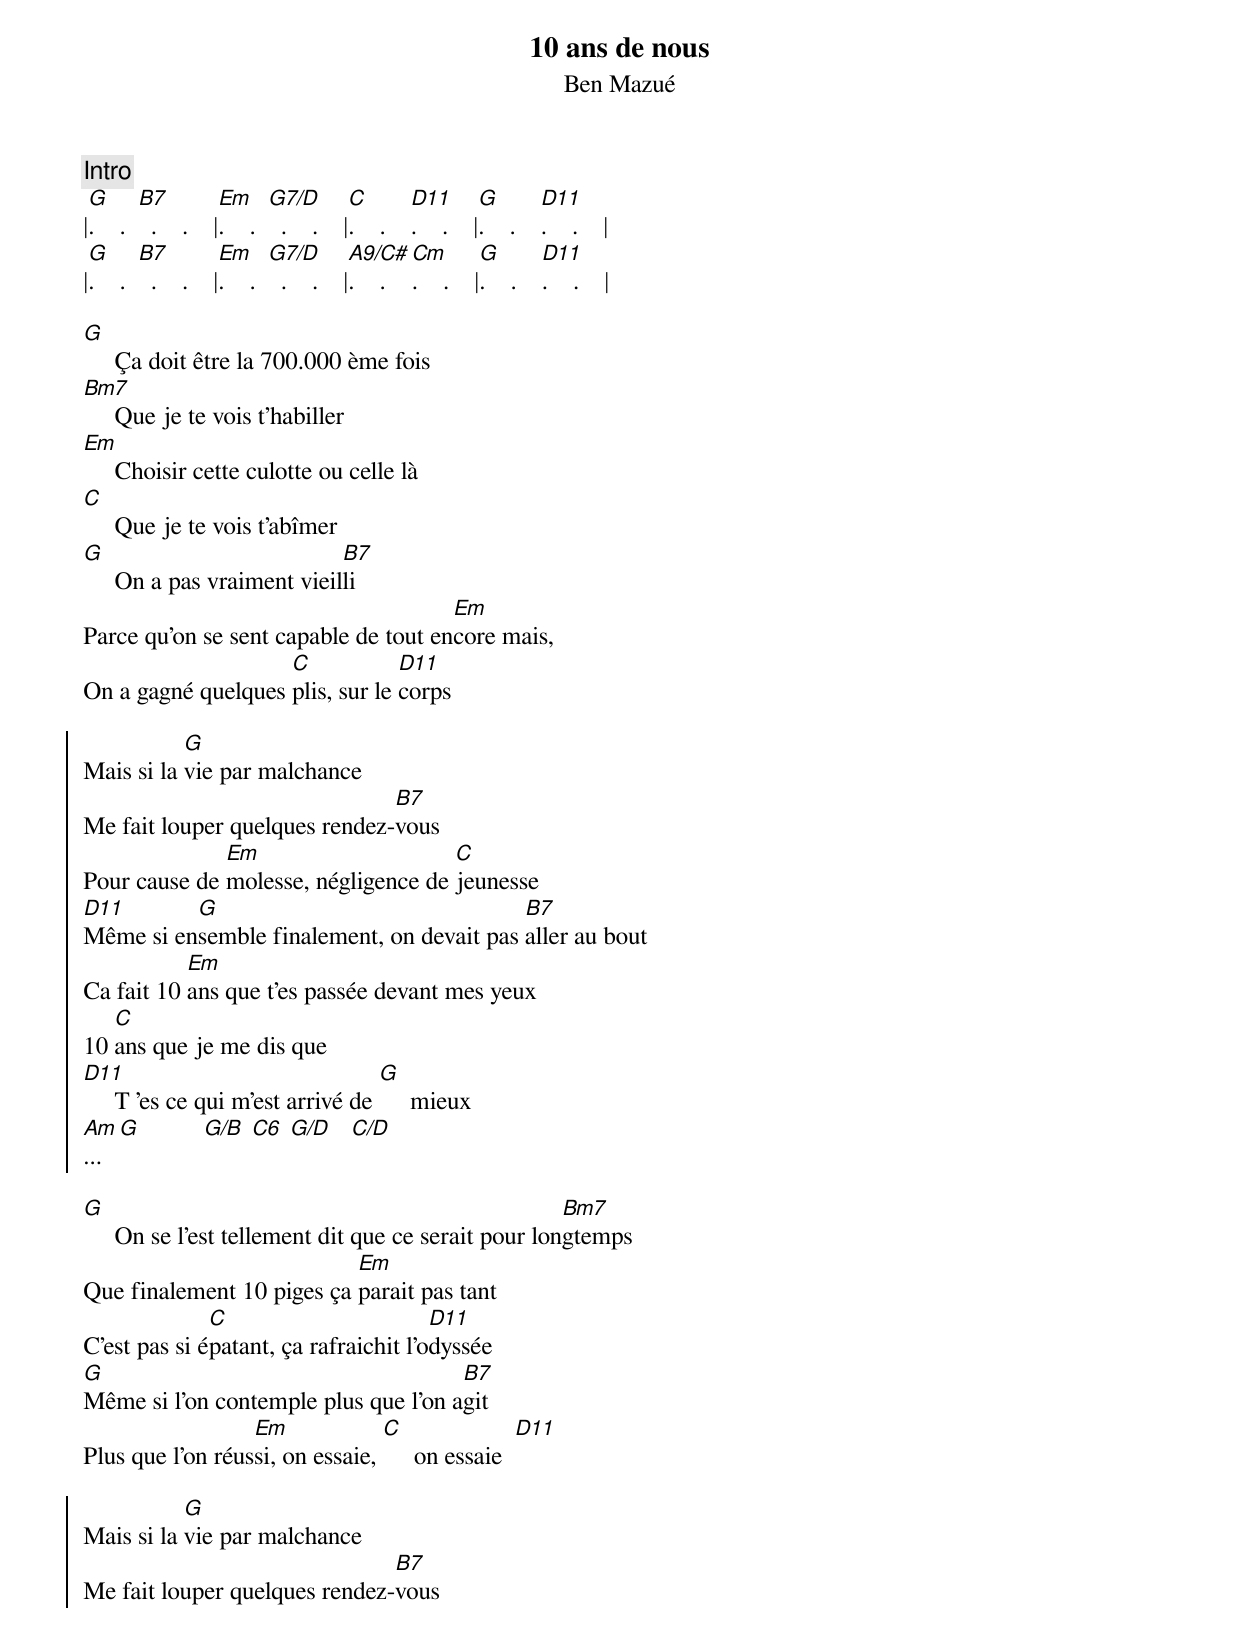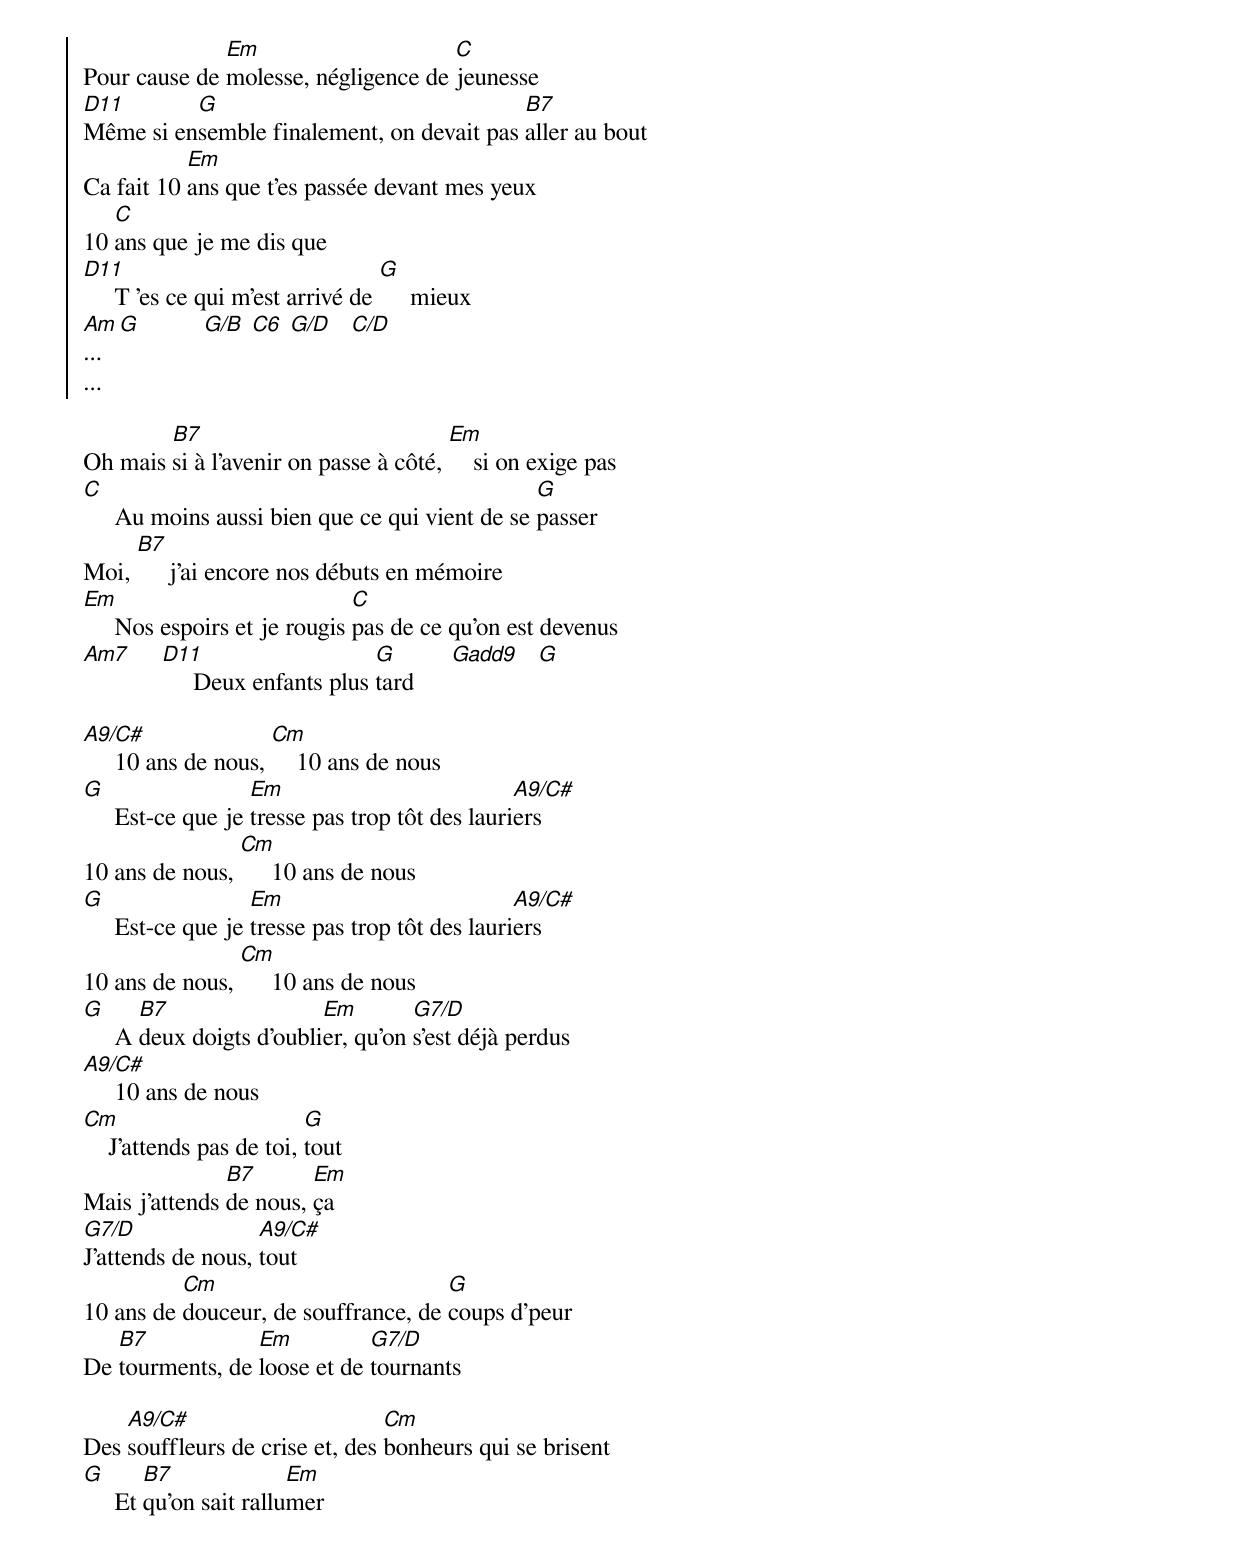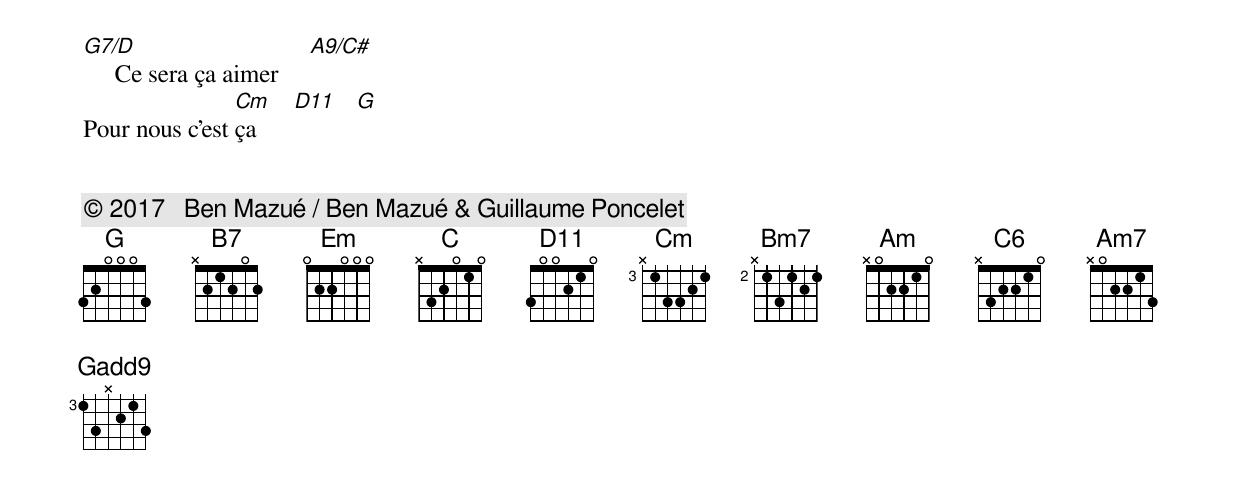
{title:10 ans de nous}
{subtitle:Ben Mazué}
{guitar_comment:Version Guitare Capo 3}

{comment:Intro}
|[G].    .  [B7]  .    .    |[Em].    .  [G7/D]  .    .    |[C].    .    [D11].    .    |[G].    .    [D11].    .    |
|[G].    .  [B7]  .    .    |[Em].    .  [G7/D]  .    .    |[A9/C#].    .    [Cm].    .    |[G].    .    [D11].    .    |

[G]     Ça doit être la 700.000 ème fois
[Bm7]     Que je te vois t'habiller
[Em]     Choisir cette culotte ou celle là
[C]     Que je te vois t'abîmer
[G]     On a pas vraiment vieil[B7]li
Parce qu'on se sent capable de tout en[Em]core mais,
On a gagné quelques [C]plis, sur le [D11]corps

{soc}
Mais si la [G]vie par malchance
Me fait louper quelques rendez-[B7]vous
Pour cause de [Em]molesse, négligence de [C]jeunesse
[D11]Même si en[G]semble finalement, on devait pas [B7]aller au bout
Ca fait 10 [Em]ans que t'es passée devant mes yeux
10 [C]ans que je me dis que
[D11]     T 'es ce qui m'est arrivé de [G]     mieux
[Am]... [G]          [G/B] [C6] [G/D]   [C/D]
{eoc}

[G]     On se l'est tellement dit que ce serait pour lon[Bm7]gtemps
Que finalement 10 piges ça [Em]parait pas tant
C'est pas si é[C]patant, ça rafraichit l'o[D11]dyssée
[G]Même si l'on contemple plus que l'on a[B7]git
Plus que l'on réus[Em]si, on essaie, [C]     on essaie  [D11]

{soc}
Mais si la [G]vie par malchance
Me fait louper quelques rendez-[B7]vous
Pour cause de [Em]molesse, négligence de [C]jeunesse
[D11]Même si en[G]semble finalement, on devait pas [B7]aller au bout
Ca fait 10 [Em]ans que t'es passée devant mes yeux
10 [C]ans que je me dis que
[D11]     T 'es ce qui m'est arrivé de [G]     mieux
[Am]... [G]          [G/B] [C6] [G/D]   [C/D]
...
{eoc}

Oh mais [B7]si à l'avenir on passe à côté, [Em]    si on exige pas
[C]     Au moins aussi bien que ce qui vient de se [G]passer
Moi, [B7]     j'ai encore nos débuts en mémoire
[Em]     Nos espoirs et je rougis [C]pas de ce qu'on est devenus
[Am7]     [D11]     Deux enfants plus [G]tard      [Gadd9]   [G]

[A9/C#]     10 ans de nous, [Cm]    10 ans de nous
[G]     Est-ce que je [Em]tresse pas trop tôt des lauri[A9/C#]ers
10 ans de nous, [Cm]     10 ans de nous
[G]     Est-ce que je [Em]tresse pas trop tôt des lauri[A9/C#]ers
10 ans de nous, [Cm]     10 ans de nous
[G]     A [B7]deux doigts d'oubli[Em]er, qu'on [G7/D]s'est déjà perdus
[A9/C#]     10 ans de nous
[Cm]    J'attends pas de toi, [G]tout
Mais j'attends [B7]de nous, [Em]ça
[G7/D]J'attends de nous, [A9/C#]tout
10 ans de [Cm]douceur, de souffrance, de [G]coups d'peur
De [B7]tourments, de [Em]loose et de [G7/D]tournants

Des [A9/C#]souffleurs de crise et, des [Cm]bonheurs qui se brisent
[G]     Et [B7]qu'on sait rallu[Em]mer
[G7/D]     Ce sera ça aimer     [A9/C#]
Pour nous c'est [Cm]ça      [D11]   [G]


{comment:© 2017   Ben Mazué / Ben Mazué & Guillaume Poncelet}
{define: Am7 base-fret 1 frets x 0 2 0 1 0}
{define: A9/C# base-fret 1 frets x 4 2 2 0 0}
{define: D11 base-fret 3 frets x 3 3 3 1 0}
{define: D/C base-fret 1 frets x x 0 0 1 0}
{define: C6 base-fret 1 frets x 3 2 2 1 0}
{define: G7 base-fret 1 frets 3 2 0 0 0 1}
{define: G7/D base-fret 1 frets x x 0 0 0 1}
{define: G/D base-fret 1 frets x x 0 0 0 3}
{define: Gadd9 base-fret 1 frets 3 x 0 2 0 3}
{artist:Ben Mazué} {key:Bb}
